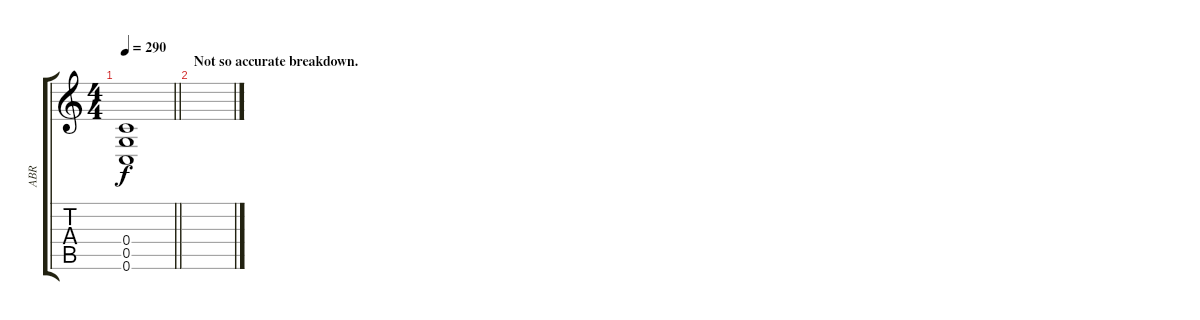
\track ("ABR" "ABR") {instrument distortionguitar}
\staff {score tabs}
\tuning (D4 A3 F3 C3 G2 C2) {hide}
\ts (4 4)
\tempo 290
\clef g2
\barLineRight lightlight
\ks c
(0.4 0.5 0.6).1{dy f volume 16 balance 16} |
\section ("" "Not so accurate breakdown.")
